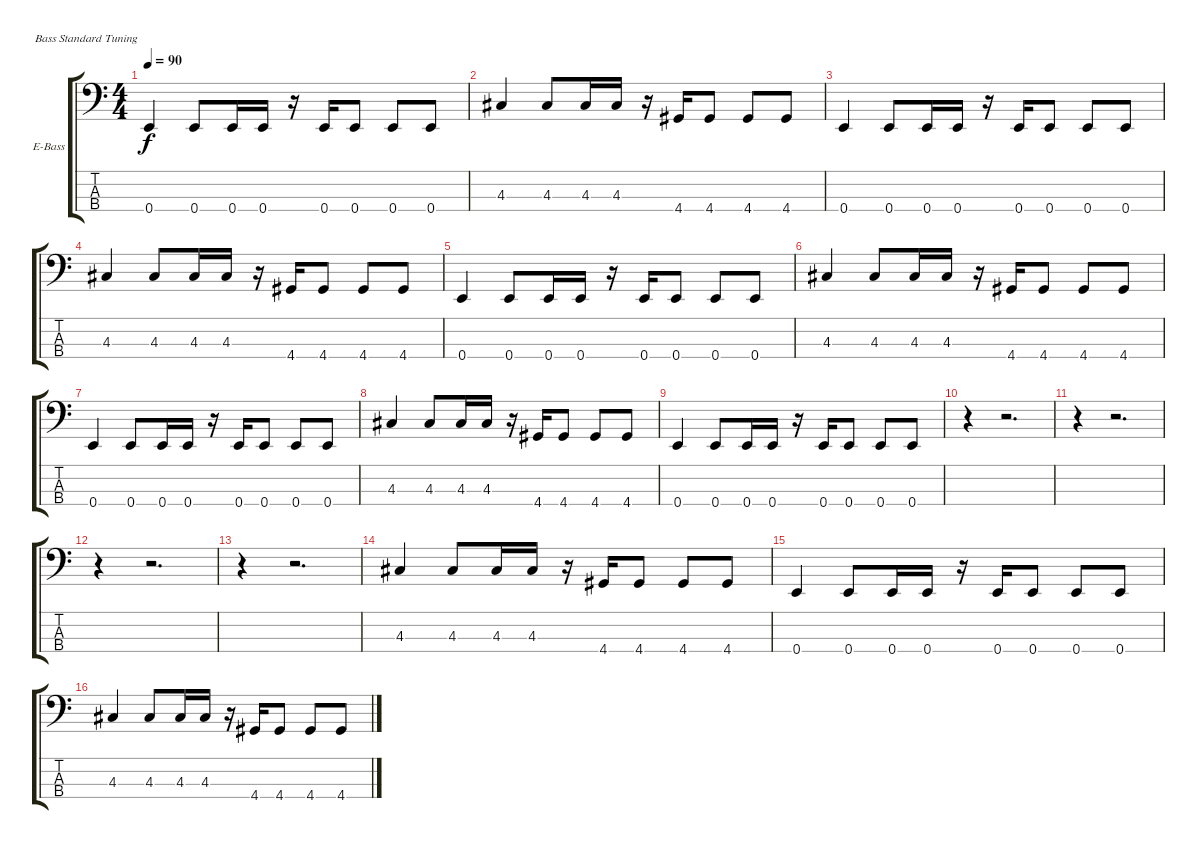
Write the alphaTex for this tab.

\bracketExtendMode groupsimilarinstruments
\firstSystemTrackNameOrientation horizontal
\otherSystemsTrackNameOrientation horizontal
\track ("Bass" "E-Bass") {instrument electricbassfinger}
\staff {score tabs}
\tuning (G2 D2 A1 E1)
\ts (4 4)
\tempo 90
\clef f4
\ks c
0.4.4{dy f} 0.4.8 0.4.16 0.4.16 r.16 0.4.16 0.4.8 0.4.8 0.4.8 |
4.3.4 4.3.8 4.3.16 4.3.16 r.16 4.4.16 4.4.8 4.4.8 4.4.8 |
0.4.4 0.4.8 0.4.16 0.4.16 r.16 0.4.16 0.4.8 0.4.8 0.4.8 |
4.3.4 4.3.8 4.3.16 4.3.16 r.16 4.4.16 4.4.8 4.4.8 4.4.8 |
0.4.4 0.4.8 0.4.16 0.4.16 r.16 0.4.16 0.4.8 0.4.8 0.4.8 |
4.3.4 4.3.8 4.3.16 4.3.16 r.16 4.4.16 4.4.8 4.4.8 4.4.8 |
0.4.4 0.4.8 0.4.16 0.4.16 r.16 0.4.16 0.4.8 0.4.8 0.4.8 |
4.3.4 4.3.8 4.3.16 4.3.16 r.16 4.4.16 4.4.8 4.4.8 4.4.8 |
0.4.4 0.4.8 0.4.16 0.4.16 r.16 0.4.16 0.4.8 0.4.8 0.4.8 |
r.4 r.2{d} |
r.4 r.2{d} |
r.4 r.2{d} |
r.4 r.2{d} |
4.3.4 4.3.8 4.3.16 4.3.16 r.16 4.4.16 4.4.8 4.4.8 4.4.8 |
0.4.4 0.4.8 0.4.16 0.4.16 r.16 0.4.16 0.4.8 0.4.8 0.4.8 |
4.3.4 4.3.8 4.3.16 4.3.16 r.16 4.4.16 4.4.8 4.4.8 4.4.8
